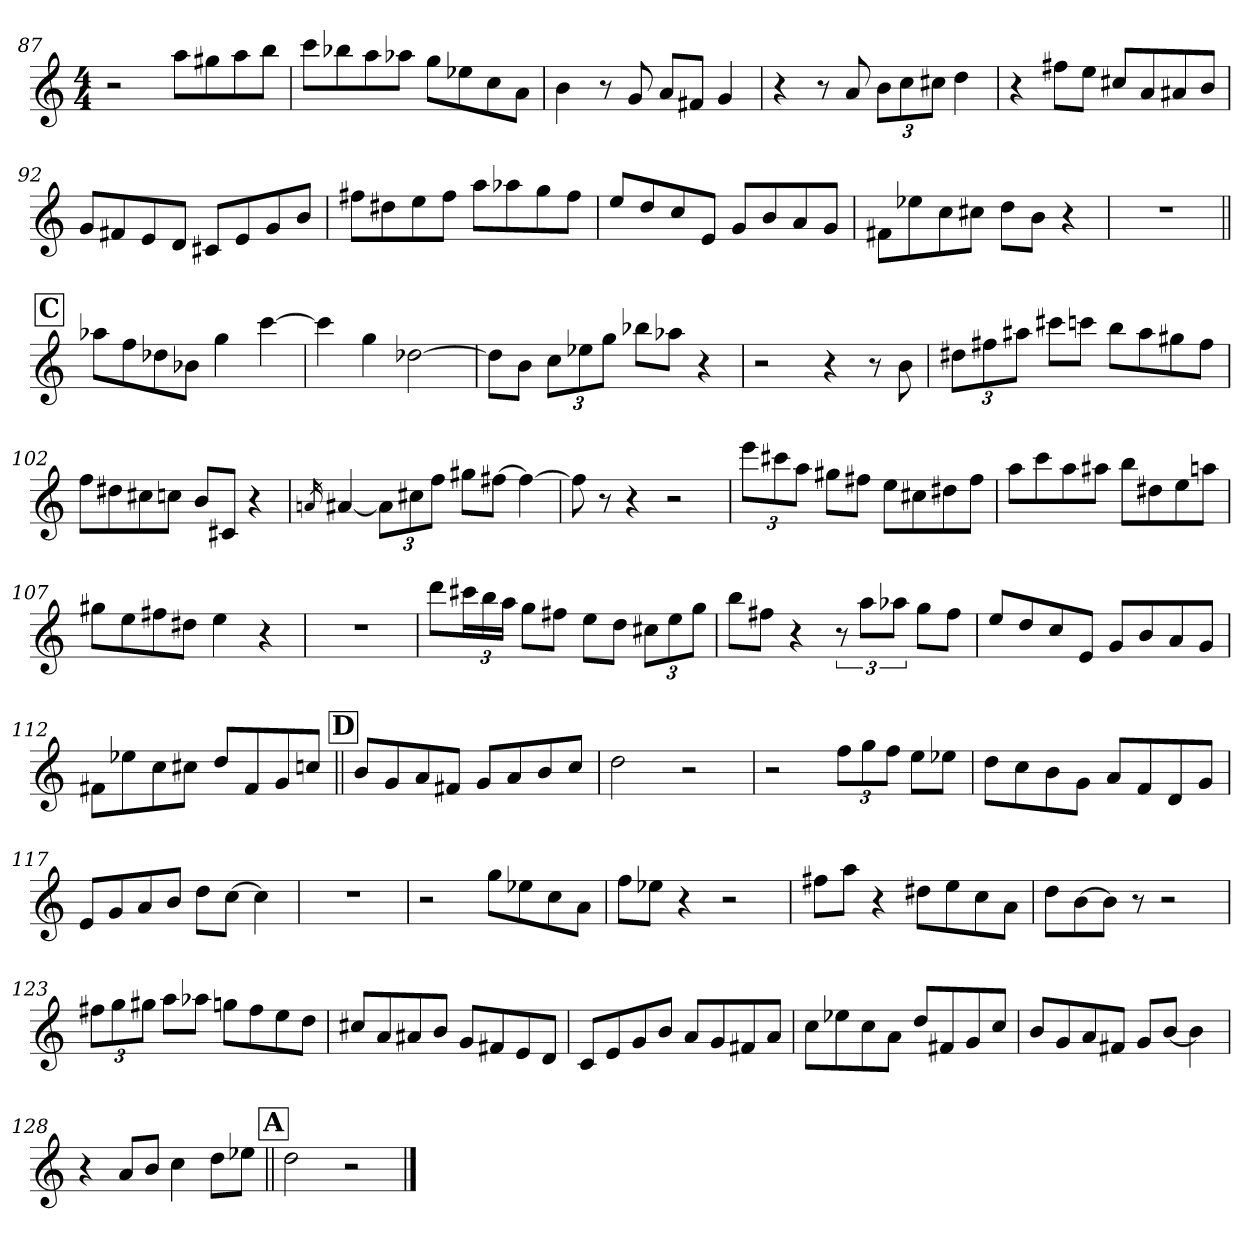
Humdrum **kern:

**kern
*part1
*staff1
*clefG2
*ITrd5c9
*k[b-e-a-]
*M4/4
=87
2r
8cc\L
8bn\
8cc\
8dd\J
=88
8ee-\L
8dd-X\
8cc\
8cc-X\J
8b-\L
8g-X\
8e-\
8c\J
!!LO:LB:g=z
=89
4d\
8r
8B-/
8c/L
8An/J
4B-/
=90
4r
8r
8c/
12d\L
12e-\
12en\J
4f\
=91
4r
8an\L
8g\J
8en/L
8c/
8c#X/
8d/J
=92
8B-/L
8An/
8G/
8F/J
8En/L
8G/
8B-/
8d/J
!!LO:LB:g=z
=93
8an\L
8f#X\
8g\
8a\J
8cc\L
8cc-X\
8b-\
8a\J
=94
8g/L
8f/
8e-/
8G/J
8B-/L
8d/
8c/
8B-/J
=95
8An\L
8g-X\
8e-\
8en\J
8f\L
8d\J
4r
=96
1r
!!LO:LB:g=z
!!LO:REH:place=s1:a:B:t=C
=97||
8cc-X\L
8a-\
8f-X\
8d-X\J
4b-\
[4ee-\
=98
4ee-\]
4b-\
[2f-X\
=99
8f-\L]
8d\J
12e-\L
12g-X\
12b-\J
8dd-X\L
8cc-X\J
4r
=100
2r
4r
8r
8d\
!!LO:PB:g=z
=101
12f#X\L
12an\
12cc#X\J
8een\L
8ee-X\J
8dd\L
8cc#\
8bn\
8a\J
=102
8a-\L
8f#X\
8en\
8e-X\J
8d/L
8En/J
4r
=103
16qcn/
[4c#X/
12c#\L]
12en\
12a-\J
8bn\L
[8an\J
4a\_
=104
8a\]
8r
4r
2r
!!LO:LB:g=z
=105
12gg\L
12een\
12cc\J
8bn\L
8an\J
8g\L
8en\
8f#X\
8a\J
=106
8cc\L
8ee-\
8cc\
8cc#X\J
8dd\L
8f#X\
8g\
8ccn\J
=107
8bn\L
8g\
8an\
8f#X\J
4g\
4r
=108
1r
!!LO:LB:g=z
=109
8ff\L
24een\L
24dd\
24cc\JJ
8b-\L
8an\J
8g\L
8f\J
12en\L
12g\
12b-\J
=110
8dd\L
8an\J
4r
12r
12cc\L
12cc-X\J
8b-\L
8a\J
=111
8g/L
8f/
8e-/
8G/J
8B-/L
8d/
8c/
8B-/J
=112
8An\L
8g-X\
8e-\
8en\J
8f/L
8A/
8B-/
8e-X/J
!!LO:LB:g=z
!!LO:REH:place=s1:a:B:t=D
=113||
8d/L
8B-/
8c/
8An/J
8B-/L
8c/
8d/
8e-/J
=114
2f\
2r
=115
2r
12a-\L
12b-\
12a-\J
8g\L
8g-X\J
=116
8f\L
8e-\
8d\
8B-\J
8c/L
8A-/
8F/
8B-/J
!!LO:LB:g=z
=117
8G/L
8B-/
8c/
8d/J
8f\L
[8e-\J
4e-\]
=118
1r
=119
2r
8b-\L
8g-X\
8e-\
8c\J
=120
8a-\L
8g-X\J
4r
2r
!!LO:LB:g=z
=121
8an\L
8cc\J
4r
8f#X\L
8g\
8e-\
8c\J
=122
8f\L
[8d\
8d\J]
8r
2r
=123
12an\L
12b-\
12bn\J
8cc\L
8cc-X\J
8b-X\L
8a\
8g\
8f\J
=124
8en/L
8c/
8c#X/
8d/J
8B-/L
8An/
8G/
8F/J
!!LO:LB:g=z
=125
8E-/L
8G/
8B-/
8d/J
8c/L
8B-/
8An/
8c/J
=126
8e-\L
8g-X\
8e-\
8c\J
8f/L
8An/
8B-/
8e-/J
=127
8d/L
8B-/
8c/
8An/J
8B-/L
[8d/J
4d\]
=128
4r
8c/L
8d/J
4e-\
8f\L
8g-X\J
!!LO:REH:place=s1:a:B:t=A
=129||
2f\
2r
==
*-
